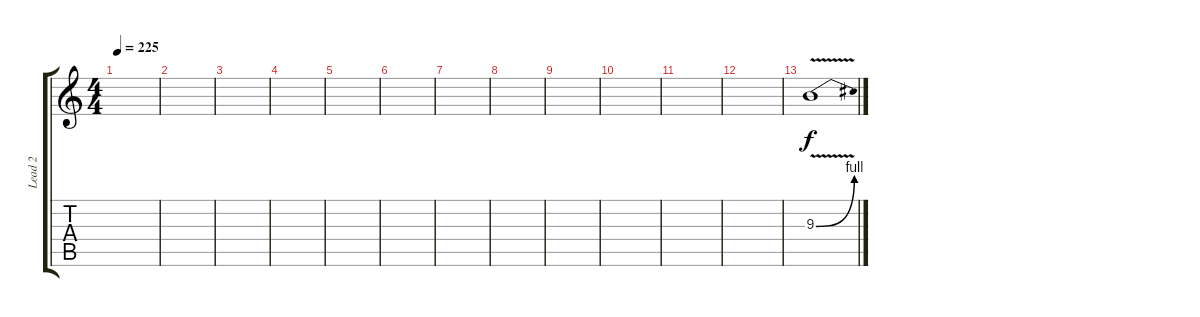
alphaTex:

\track ("Lead 2" "Lead 2") {instrument distortionguitar}
\staff {score tabs}
\tuning (B3 Gb3 D3 A2 E2 B1) {hide}
\ts (4 4)
\tempo 225
\clef g2
\ks c
|
|
|
|
|
|
|
|
|
|
|
|
9.3{be (bend 0 0 60 4) v}.1{volume 8 balance 16}
